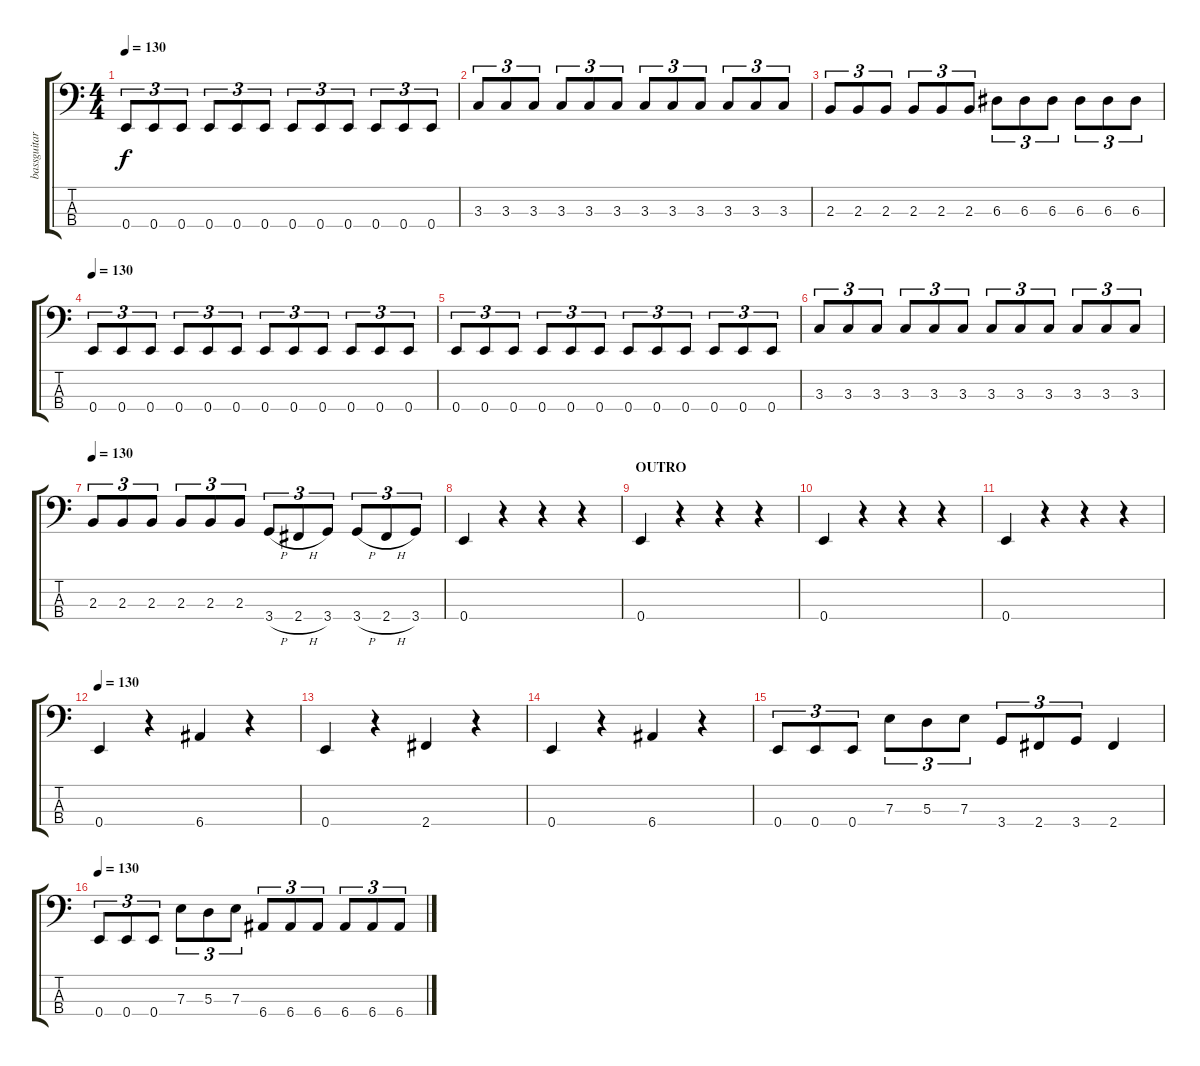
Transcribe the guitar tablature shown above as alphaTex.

\track ("bassguitar" "bassguitar") {instrument electricbasspick}
\staff {score tabs}
\tuning (G2 D2 A1 E1) {hide}
\ts (4 4)
\tempo 130
\clef f4
\ks c
0.4.8{tu (3 2) dy f} 0.4.8{tu (3 2)} 0.4.8{tu (3 2)} 0.4.8{tu (3 2)} 0.4.8{tu (3 2)} 0.4.8{tu (3 2)} 0.4.8{tu (3 2)} 0.4.8{tu (3 2)} 0.4.8{tu (3 2)} 0.4.8{tu (3 2)} 0.4.8{tu (3 2)} 0.4.8{tu (3 2)} |
3.3.8{tu (3 2)} 3.3.8{tu (3 2)} 3.3.8{tu (3 2)} 3.3.8{tu (3 2)} 3.3.8{tu (3 2)} 3.3.8{tu (3 2)} 3.3.8{tu (3 2)} 3.3.8{tu (3 2)} 3.3.8{tu (3 2)} 3.3.8{tu (3 2)} 3.3.8{tu (3 2)} 3.3.8{tu (3 2)} |
2.3.8{tu (3 2)} 2.3.8{tu (3 2)} 2.3.8{tu (3 2)} 2.3.8{tu (3 2)} 2.3.8{tu (3 2)} 2.3.8{tu (3 2)} 6.3.8{tu (3 2)} 6.3.8{tu (3 2)} 6.3.8{tu (3 2)} 6.3.8{tu (3 2)} 6.3.8{tu (3 2)} 6.3.8{tu (3 2)} |
\tempo 130
0.4.8{tu (3 2)} 0.4.8{tu (3 2)} 0.4.8{tu (3 2)} 0.4.8{tu (3 2)} 0.4.8{tu (3 2)} 0.4.8{tu (3 2)} 0.4.8{tu (3 2)} 0.4.8{tu (3 2)} 0.4.8{tu (3 2)} 0.4.8{tu (3 2)} 0.4.8{tu (3 2)} 0.4.8{tu (3 2)} |
0.4.8{tu (3 2)} 0.4.8{tu (3 2)} 0.4.8{tu (3 2)} 0.4.8{tu (3 2)} 0.4.8{tu (3 2)} 0.4.8{tu (3 2)} 0.4.8{tu (3 2)} 0.4.8{tu (3 2)} 0.4.8{tu (3 2)} 0.4.8{tu (3 2)} 0.4.8{tu (3 2)} 0.4.8{tu (3 2)} |
3.3.8{tu (3 2)} 3.3.8{tu (3 2)} 3.3.8{tu (3 2)} 3.3.8{tu (3 2)} 3.3.8{tu (3 2)} 3.3.8{tu (3 2)} 3.3.8{tu (3 2)} 3.3.8{tu (3 2)} 3.3.8{tu (3 2)} 3.3.8{tu (3 2)} 3.3.8{tu (3 2)} 3.3.8{tu (3 2)} |
\tempo 130
2.3.8{tu (3 2)} 2.3.8{tu (3 2)} 2.3.8{tu (3 2)} 2.3.8{tu (3 2)} 2.3.8{tu (3 2)} 2.3.8{tu (3 2)} 3.4{h}.8{tu (3 2)} 2.4{h}.8{tu (3 2)} 3.4.8{tu (3 2)} 3.4{h}.8{tu (3 2)} 2.4{h}.8{tu (3 2)} 3.4.8{tu (3 2)} |
0.4.4 r.4 r.4 r.4 |
\section ("" "OUTRO")
0.4.4 r.4 r.4 r.4 |
0.4.4 r.4 r.4 r.4 |
0.4.4 r.4 r.4 r.4 |
\tempo 130
0.4.4 r.4 6.4.4 r.4 |
0.4.4 r.4 2.4.4 r.4 |
0.4.4 r.4 6.4.4 r.4 |
0.4.8{tu (3 2)} 0.4.8{tu (3 2)} 0.4.8{tu (3 2)} 7.3.8{tu (3 2)} 5.3.8{tu (3 2)} 7.3.8{tu (3 2)} 3.4.8{tu (3 2)} 2.4.8{tu (3 2)} 3.4.8{tu (3 2)} 2.4.4 |
\tempo 130
0.4.8{tu (3 2)} 0.4.8{tu (3 2)} 0.4.8{tu (3 2)} 7.3.8{tu (3 2)} 5.3.8{tu (3 2)} 7.3.8{tu (3 2)} 6.4.8{tu (3 2)} 6.4.8{tu (3 2)} 6.4.8{tu (3 2)} 6.4.8{tu (3 2)} 6.4.8{tu (3 2)} 6.4.8{tu (3 2)}
